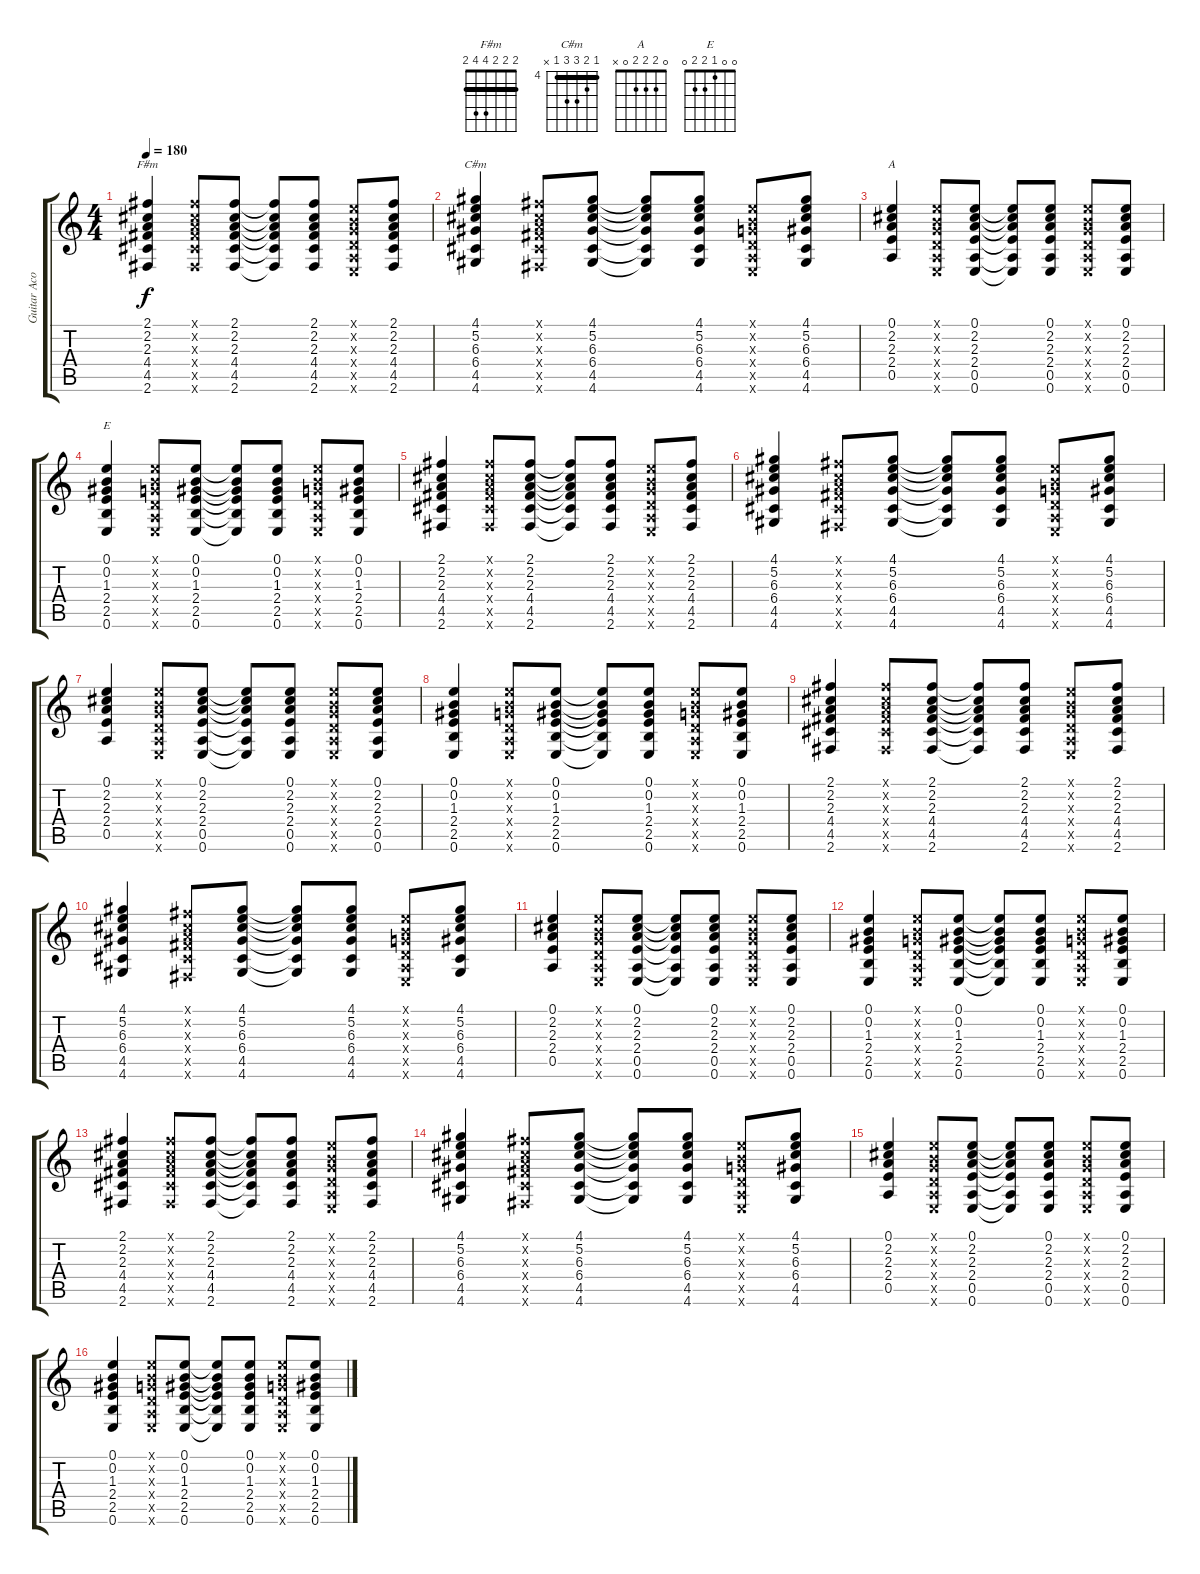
\track ("Guitar Acoustic " "Guitar Aco") {instrument acousticguitarsteel}
\staff {score tabs}
\tuning (E4 B3 G3 D3 A2 E2) {hide}
\chord ("F#m" 2 2 2 4 4 2) {barre 2}
\chord ("C#m" 4 5 6 6 4 x) {firstfret 4 barre 4}
\chord ("A" 0 2 2 2 0 x)
\chord ("E" 0 0 1 2 2 0)
\ts (4 4)
\tempo 180
\clef g2
\ks c
(2.1 2.2 2.3 4.4 4.5 2.6).4{ch "F#m" dy f} (2.1{x} 2.2{x} 2.3{x} 4.4{x} 4.5{x} 2.6{x}).8 (2.1 2.2 2.3 4.4 4.5 2.6).8 (2.1{t} 2.2{t} 2.3{t} 4.4{t} 4.5{t} 2.6{t}).8 (2.1 2.2 2.3 4.4 4.5 2.6).8 (0.1{x} 0.2{x} 0.3{x} 0.4{x} 0.5{x} 0.6{x}).8 (2.1 2.2 2.3 4.4 4.5 2.6).8 |
(4.1 5.2 6.3 6.4 4.5 4.6).4{ch "C#m"} (2.1{x} 2.2{x} 2.3{x} 4.4{x} 4.5{x} 2.6{x}).8 (4.1 5.2 6.3 6.4 4.5 4.6).8 (4.1{t} 5.2{t} 6.3{t} 6.4{t} 4.5{t} 4.6{t}).8 (4.1 5.2 6.3 6.4 4.5 4.6).8 (0.1{x} 0.2{x} 0.3{x} 0.4{x} 0.5{x} 0.6{x}).8 (4.1 5.2 6.3 6.4 4.5 4.6).8 |
(0.1 2.2 2.3 2.4 0.5).4{ch "A"} (0.1{x} 0.2{x} 0.3{x} 0.4{x} 0.5{x} 0.6{x}).8 (0.1 2.2 2.3 2.4 0.5 0.6).8 (0.1{t} 2.2{t} 2.3{t} 2.4{t} 0.5{t} 0.6{t}).8 (0.1 2.2 2.3 2.4 0.5 0.6).8 (0.1{x} 0.2{x} 0.3{x} 0.4{x} 0.5{x} 0.6{x}).8 (0.1 2.2 2.3 2.4 0.5 0.6).8 |
(0.1 0.2 1.3 2.4 2.5 0.6).4{ch "E"} (0.1{x} 0.2{x} 0.3{x} 0.4{x} 0.5{x} 0.6{x}).8 (0.1 0.2 1.3 2.4 2.5 0.6).8 (0.1{t} 0.2{t} 1.3{t} 2.4{t} 2.5{t} 0.6{t}).8 (0.1 0.2 1.3 2.4 2.5 0.6).8 (0.1{x} 0.2{x} 0.3{x} 0.4{x} 0.5{x} 0.6{x}).8 (0.1 0.2 1.3 2.4 2.5 0.6).8 |
(2.1 2.2 2.3 4.4 4.5 2.6).4 (2.1{x} 2.2{x} 2.3{x} 4.4{x} 4.5{x} 2.6{x}).8 (2.1 2.2 2.3 4.4 4.5 2.6).8 (2.1{t} 2.2{t} 2.3{t} 4.4{t} 4.5{t} 2.6{t}).8 (2.1 2.2 2.3 4.4 4.5 2.6).8 (0.1{x} 0.2{x} 0.3{x} 0.4{x} 0.5{x} 0.6{x}).8 (2.1 2.2 2.3 4.4 4.5 2.6).8 |
(4.1 5.2 6.3 6.4 4.5 4.6).4 (2.1{x} 2.2{x} 2.3{x} 4.4{x} 4.5{x} 2.6{x}).8 (4.1 5.2 6.3 6.4 4.5 4.6).8 (4.1{t} 5.2{t} 6.3{t} 6.4{t} 4.5{t} 4.6{t}).8 (4.1 5.2 6.3 6.4 4.5 4.6).8 (0.1{x} 0.2{x} 0.3{x} 0.4{x} 0.5{x} 0.6{x}).8 (4.1 5.2 6.3 6.4 4.5 4.6).8 |
(0.1 2.2 2.3 2.4 0.5).4 (0.1{x} 0.2{x} 0.3{x} 0.4{x} 0.5{x} 0.6{x}).8 (0.1 2.2 2.3 2.4 0.5 0.6).8 (0.1{t} 2.2{t} 2.3{t} 2.4{t} 0.5{t} 0.6{t}).8 (0.1 2.2 2.3 2.4 0.5 0.6).8 (0.1{x} 0.2{x} 0.3{x} 0.4{x} 0.5{x} 0.6{x}).8 (0.1 2.2 2.3 2.4 0.5 0.6).8 |
(0.1 0.2 1.3 2.4 2.5 0.6).4 (0.1{x} 0.2{x} 0.3{x} 0.4{x} 0.5{x} 0.6{x}).8 (0.1 0.2 1.3 2.4 2.5 0.6).8 (0.1{t} 0.2{t} 1.3{t} 2.4{t} 2.5{t} 0.6{t}).8 (0.1 0.2 1.3 2.4 2.5 0.6).8 (0.1{x} 0.2{x} 0.3{x} 0.4{x} 0.5{x} 0.6{x}).8 (0.1 0.2 1.3 2.4 2.5 0.6).8 |
(2.1 2.2 2.3 4.4 4.5 2.6).4 (2.1{x} 2.2{x} 2.3{x} 4.4{x} 4.5{x} 2.6{x}).8 (2.1 2.2 2.3 4.4 4.5 2.6).8 (2.1{t} 2.2{t} 2.3{t} 4.4{t} 4.5{t} 2.6{t}).8 (2.1 2.2 2.3 4.4 4.5 2.6).8 (0.1{x} 0.2{x} 0.3{x} 0.4{x} 0.5{x} 0.6{x}).8 (2.1 2.2 2.3 4.4 4.5 2.6).8 |
(4.1 5.2 6.3 6.4 4.5 4.6).4 (2.1{x} 2.2{x} 2.3{x} 4.4{x} 4.5{x} 2.6{x}).8 (4.1 5.2 6.3 6.4 4.5 4.6).8 (4.1{t} 5.2{t} 6.3{t} 6.4{t} 4.5{t} 4.6{t}).8 (4.1 5.2 6.3 6.4 4.5 4.6).8 (0.1{x} 0.2{x} 0.3{x} 0.4{x} 0.5{x} 0.6{x}).8 (4.1 5.2 6.3 6.4 4.5 4.6).8 |
(0.1 2.2 2.3 2.4 0.5).4 (0.1{x} 0.2{x} 0.3{x} 0.4{x} 0.5{x} 0.6{x}).8 (0.1 2.2 2.3 2.4 0.5 0.6).8 (0.1{t} 2.2{t} 2.3{t} 2.4{t} 0.5{t} 0.6{t}).8 (0.1 2.2 2.3 2.4 0.5 0.6).8 (0.1{x} 0.2{x} 0.3{x} 0.4{x} 0.5{x} 0.6{x}).8 (0.1 2.2 2.3 2.4 0.5 0.6).8 |
(0.1 0.2 1.3 2.4 2.5 0.6).4 (0.1{x} 0.2{x} 0.3{x} 0.4{x} 0.5{x} 0.6{x}).8 (0.1 0.2 1.3 2.4 2.5 0.6).8 (0.1{t} 0.2{t} 1.3{t} 2.4{t} 2.5{t} 0.6{t}).8 (0.1 0.2 1.3 2.4 2.5 0.6).8 (0.1{x} 0.2{x} 0.3{x} 0.4{x} 0.5{x} 0.6{x}).8 (0.1 0.2 1.3 2.4 2.5 0.6).8 |
(2.1 2.2 2.3 4.4 4.5 2.6).4 (2.1{x} 2.2{x} 2.3{x} 4.4{x} 4.5{x} 2.6{x}).8 (2.1 2.2 2.3 4.4 4.5 2.6).8 (2.1{t} 2.2{t} 2.3{t} 4.4{t} 4.5{t} 2.6{t}).8 (2.1 2.2 2.3 4.4 4.5 2.6).8 (0.1{x} 0.2{x} 0.3{x} 0.4{x} 0.5{x} 0.6{x}).8 (2.1 2.2 2.3 4.4 4.5 2.6).8 |
(4.1 5.2 6.3 6.4 4.5 4.6).4 (2.1{x} 2.2{x} 2.3{x} 4.4{x} 4.5{x} 2.6{x}).8 (4.1 5.2 6.3 6.4 4.5 4.6).8 (4.1{t} 5.2{t} 6.3{t} 6.4{t} 4.5{t} 4.6{t}).8 (4.1 5.2 6.3 6.4 4.5 4.6).8 (0.1{x} 0.2{x} 0.3{x} 0.4{x} 0.5{x} 0.6{x}).8 (4.1 5.2 6.3 6.4 4.5 4.6).8 |
(0.1 2.2 2.3 2.4 0.5).4 (0.1{x} 0.2{x} 0.3{x} 0.4{x} 0.5{x} 0.6{x}).8 (0.1 2.2 2.3 2.4 0.5 0.6).8 (0.1{t} 2.2{t} 2.3{t} 2.4{t} 0.5{t} 0.6{t}).8 (0.1 2.2 2.3 2.4 0.5 0.6).8 (0.1{x} 0.2{x} 0.3{x} 0.4{x} 0.5{x} 0.6{x}).8 (0.1 2.2 2.3 2.4 0.5 0.6).8 |
(0.1 0.2 1.3 2.4 2.5 0.6).4 (0.1{x} 0.2{x} 0.3{x} 0.4{x} 0.5{x} 0.6{x}).8 (0.1 0.2 1.3 2.4 2.5 0.6).8 (0.1{t} 0.2{t} 1.3{t} 2.4{t} 2.5{t} 0.6{t}).8 (0.1 0.2 1.3 2.4 2.5 0.6).8 (0.1{x} 0.2{x} 0.3{x} 0.4{x} 0.5{x} 0.6{x}).8 (0.1 0.2 1.3 2.4 2.5 0.6).8
